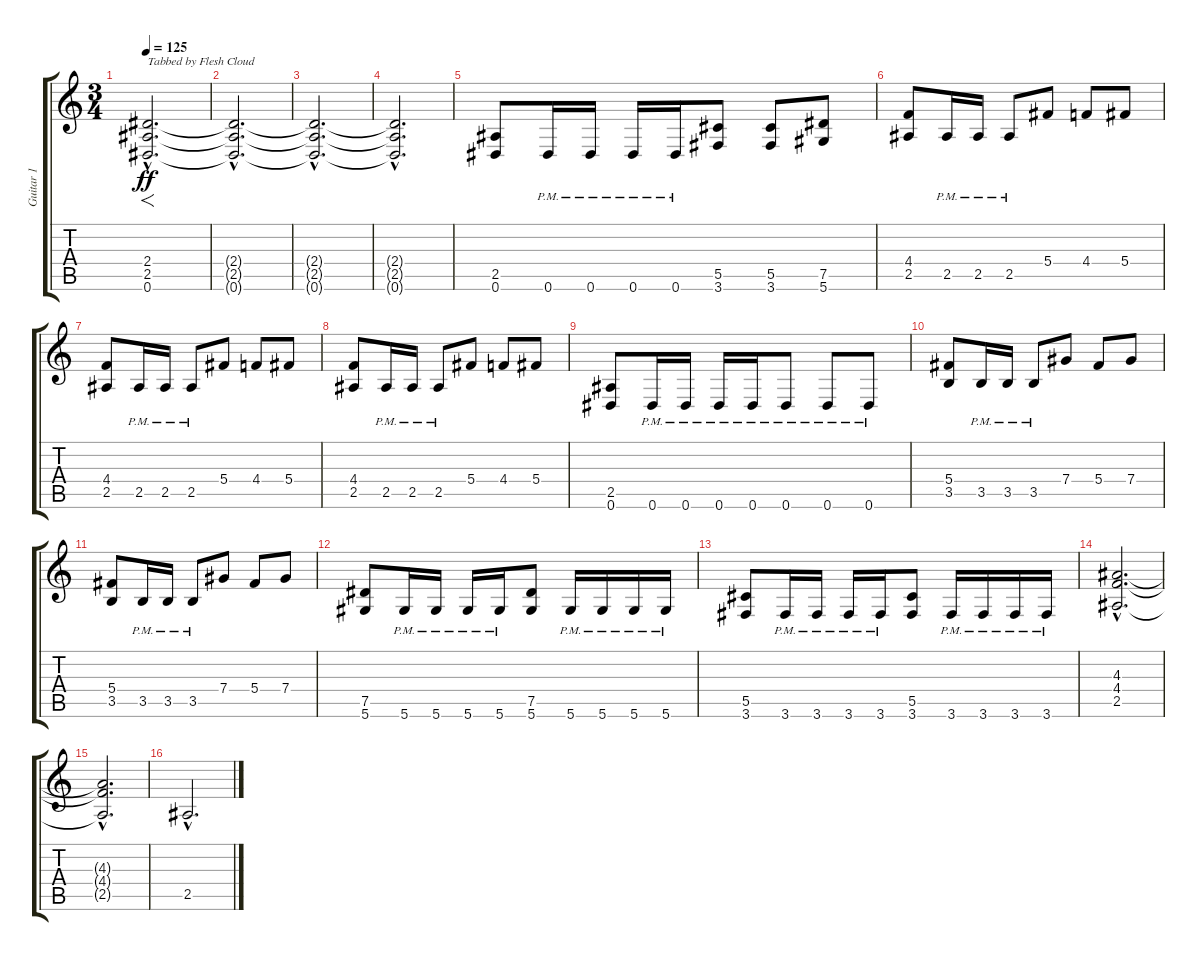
\track ("Guitar 1" "Guitar 1") {instrument distortionguitar}
\staff {score tabs}
\tuning (Eb4 Bb3 Gb3 Db3 Ab2 Eb2) {hide}
\ts (3 4)
\tempo 125
\clef g2
\ks c
(2.4{hac} 2.5{hac} 0.6{hac}).2{f d txt "Tabbed by Flesh Cloud" dy ff instrument distortionguitar} |
(2.4{hac t} 2.5{hac t} 0.6{hac t}).2{d} |
(2.4{hac t} 2.5{hac t} 0.6{hac t}).2{d} |
(2.4{hac t} 2.5{hac t} 0.6{hac t}).2{d} |
(2.5 0.6).8 0.6{pm}.16 0.6{pm}.16 0.6{pm}.16 0.6{pm}.16 (5.5 3.6).8 (5.5 3.6).8 (7.5 5.6).8 |
(4.4 2.5).8 2.5{pm}.16 2.5{pm}.16 2.5{pm}.8 5.4.8 4.4.8 5.4.8 |
(4.4 2.5).8 2.5{pm}.16 2.5{pm}.16 2.5{pm}.8 5.4.8 4.4.8 5.4.8 |
(4.4 2.5).8 2.5{pm}.16 2.5{pm}.16 2.5{pm}.8 5.4.8 4.4.8 5.4.8 |
(2.5 0.6).8 0.6{pm}.16 0.6{pm}.16 0.6{pm}.16 0.6{pm}.16 0.6{pm}.8 0.6{pm}.8 0.6{pm}.8 |
(5.4 3.5).8 3.5{pm}.16 3.5{pm}.16 3.5{pm}.8 7.4.8 5.4.8 7.4.8 |
(5.4 3.5).8 3.5{pm}.16 3.5{pm}.16 3.5{pm}.8 7.4.8 5.4.8 7.4.8 |
(7.5 5.6).8 5.6{pm}.16 5.6{pm}.16 5.6{pm}.16 5.6{pm}.16 (7.5 5.6).8 5.6{pm}.16 5.6{pm}.16 5.6{pm}.16 5.6{pm}.16 |
(5.5 3.6).8 3.6{pm}.16 3.6{pm}.16 3.6{pm}.16 3.6{pm}.16 (5.5 3.6).8 3.6{pm}.16 3.6{pm}.16 3.6{pm}.16 3.6{pm}.16 |
(4.3{hac} 4.4{hac} 2.5{hac}).2{d} |
(4.3{hac t} 4.4{hac t} 2.5{hac t}).2{d} |
2.5{hac}.2{d}
